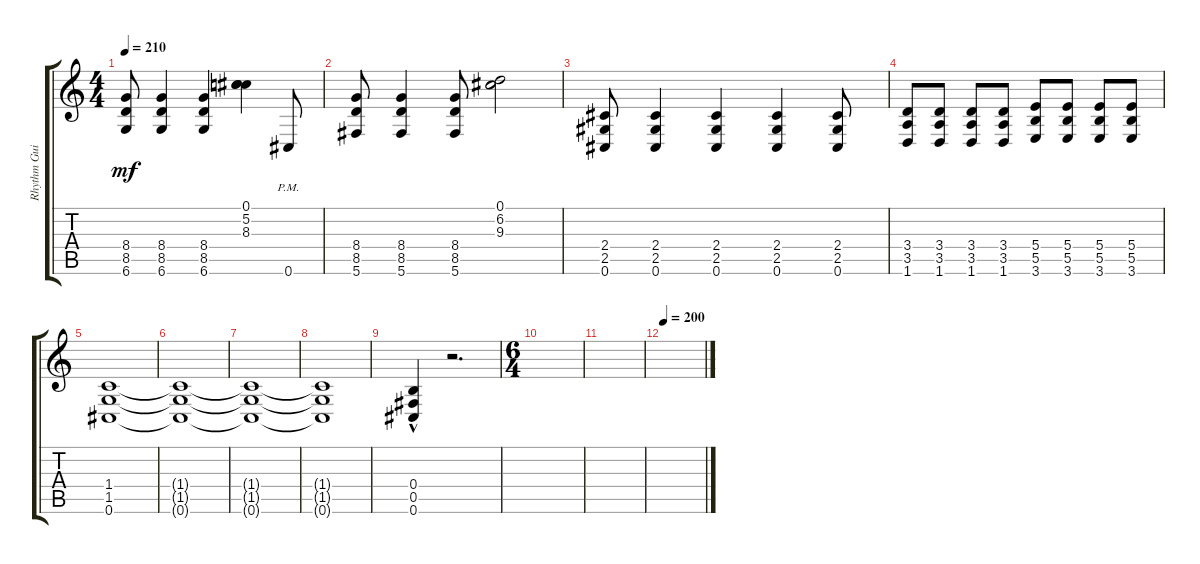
\track ("Rhythm Guitarist" "Rhythm Gui") {instrument distortionguitar}
\staff {score tabs}
\tuning (Db4 Ab3 E3 B2 Gb2 Db2) {hide}
\ts (4 4)
\tempo 210
\clef g2
\ks c
(8.4 8.5 6.6).8{dy mf} (8.4 8.5 6.6).4 (8.4 8.5 6.6).4 (0.1 5.2 8.3).4 0.6{pm}.8 |
(8.4 8.5 5.6).8 (8.4 8.5 5.6).4 (8.4 8.5 5.6).8 (0.1 6.2 9.3).2 |
(2.4 2.5 0.6).8 (2.4 2.5 0.6).4 (2.4 2.5 0.6).4 (2.4 2.5 0.6).4 (2.4 2.5 0.6).8 |
(3.4 3.5 1.6).8 (3.4 3.5 1.6).8 (3.4 3.5 1.6).8 (3.4 3.5 1.6).8 (5.4 5.5 3.6).8 (5.4 5.5 3.6).8 (5.4 5.5 3.6).8 (5.4 5.5 3.6).8 |
(1.4 1.5 0.6).1 |
(1.4{t} 1.5{t} 0.6{t}).1 |
(1.4{t} 1.5{t} 0.6{t}).1 |
(1.4{t} 1.5{t} 0.6{t}).1 |
(0.4{hac} 0.5{hac} 0.6{hac}).4 r.2{d} |
\ts (6 4)
|
|
\tempo 200
